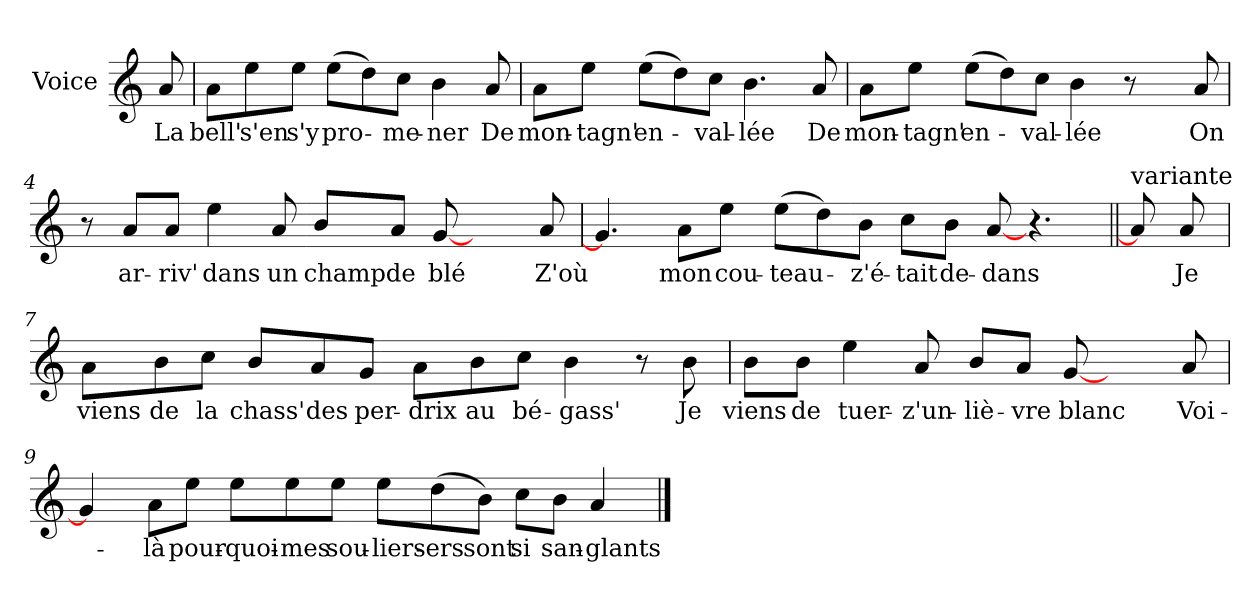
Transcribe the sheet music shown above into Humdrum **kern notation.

**kern	**text
*part1	*part1
*staff1	*staff1
*I"Voice	*
*I'V	*
*clefG2	*
*k[]	*
*C:	*
=	=
8a/	La
=1	=1
8a\L	bell'
8ee\	s'en
8ee\J	s'y
(>8ee\L	pro-
8dd\)	.
8cc\J	-me-
4b\	-ner
8a/	De
=2	=2
8a\L	mon-
8ee\J	-tagn'
(>8ee\L	en-
8dd\)	.
8cc\J	-val-
4.b\	-lée
8a/	De
=3	=3
8a\L	mon-
8ee\J	-tagn'
(>8ee\L	en-
8dd\)	.
8cc\J	-val-
4b\	-lée
8r	.
8ryy	.
8a/	On
!!LO:LB:g=z
=4	=4
8r	.
8a/L	ar-
8a/J	-riv'
4ee\	dans
8a/	un
8b/L	champ
8a/J	de
[8g/	blé
4ryy	.
8a/	Z'où
=5	=5
*MM98	*
4.g/]	.
8a\L	mon
8ee\J	cou-
(>8ee\L	-teau-
8dd\)	.
8b\J	-z'é-
8cc\L	-tait
8b\J	de-
[8a/	-dans
4.r	.
!!LO:LB:g=z
=6||	=6||
!LO:TX:t=variante	!
8a/]	.
8a/	Je
=7	=7
*MM123	*
8a\L	viens
8b\	de
8cc\J	la
8b/L	chass'
8a/	des
8g/J	per-
8a\L	-drix
8b\	au
8cc\J	bé-
4b\	-gass'
8r	.
8b\	Je
!!LO:LB:g=z
=8	=8
8b\L	viens
8b\J	de
4ee\	tuer-
8a/	-z'un-
8b/L	-liè-
8a/J	-vre
[8g/	blanc
4ryy	.
8a/	Voi-
=9	=9
*^	*
4g/]	32ryy	.
*MM150	*	*
.	1ryy	.
8a\L	.	-là
8ee\J	.	pour-
8ee\L	.	-quoi-
*MM98	*	*
8ee\	.	-mes
8ee\J	.	sou-
8ee\L	.	-liers-
(>8dd\	.	-ers
.	2ryy	.
8b\J)	.	sont
8cc\L	.	si
8b\J	.	san-
4a/	.	-glants-
.	8..ryy	.
*v	*v	*
==	==
*-	*-
